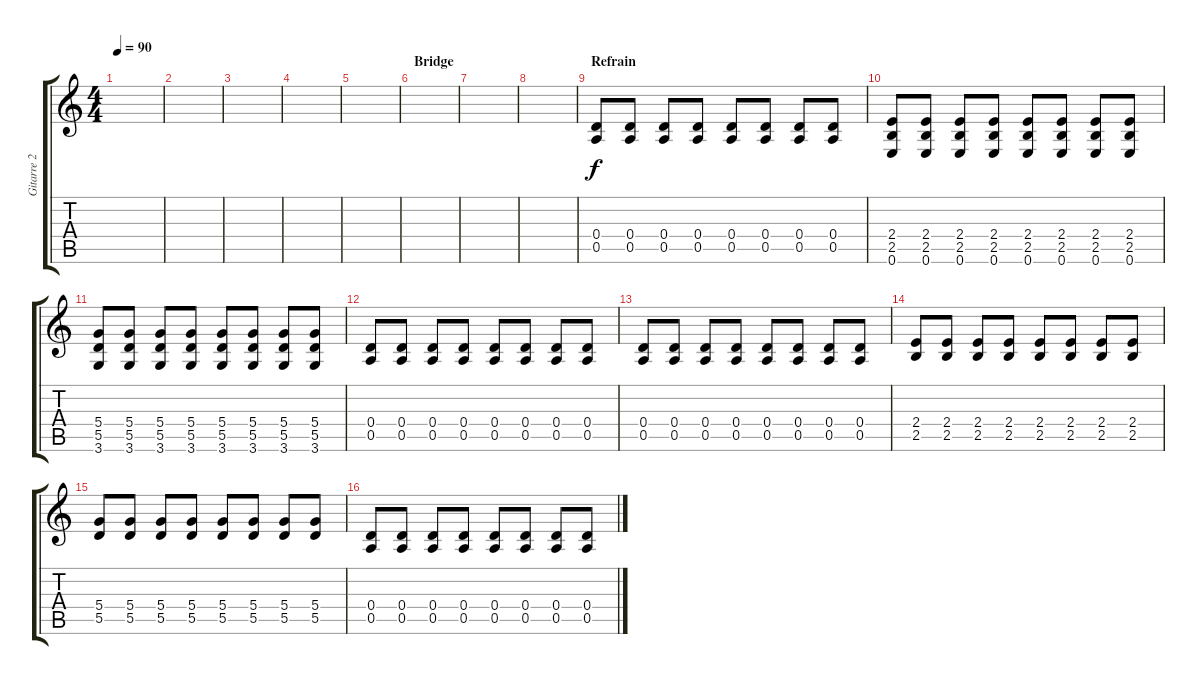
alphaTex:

\track ("Gitarre 2 Distortion" "Gitarre 2 ") {instrument distortionguitar}
\staff {score tabs}
\tuning (E4 B3 G3 D3 A2 E2) {hide}
\ts (4 4)
\tempo 90
\clef g2
\ks c
|
|
|
|
|
\section ("" "Bridge")
|
|
|
\section ("" "Refrain")
(0.4 0.5).8 (0.4 0.5).8 (0.4 0.5).8 (0.4 0.5).8 (0.4 0.5).8 (0.4 0.5).8 (0.4 0.5).8 (0.4 0.5).8 |
(2.4 2.5 0.6).8 (2.4 2.5 0.6).8 (2.4 2.5 0.6).8 (2.4 2.5 0.6).8 (2.4 2.5 0.6).8 (2.4 2.5 0.6).8 (2.4 2.5 0.6).8 (2.4 2.5 0.6).8 |
(5.4 5.5 3.6).8 (5.4 5.5 3.6).8 (5.4 5.5 3.6).8 (5.4 5.5 3.6).8 (5.4 5.5 3.6).8 (5.4 5.5 3.6).8 (5.4 5.5 3.6).8 (5.4 5.5 3.6).8 |
(0.4 0.5).8 (0.4 0.5).8 (0.4 0.5).8 (0.4 0.5).8 (0.4 0.5).8 (0.4 0.5).8 (0.4 0.5).8 (0.4 0.5).8 |
(0.4 0.5).8 (0.4 0.5).8 (0.4 0.5).8 (0.4 0.5).8 (0.4 0.5).8 (0.4 0.5).8 (0.4 0.5).8 (0.4 0.5).8 |
(2.4 2.5).8 (2.4 2.5).8 (2.4 2.5).8 (2.4 2.5).8 (2.4 2.5).8 (2.4 2.5).8 (2.4 2.5).8 (2.4 2.5).8 |
(5.4 5.5).8 (5.4 5.5).8 (5.4 5.5).8 (5.4 5.5).8 (5.4 5.5).8 (5.4 5.5).8 (5.4 5.5).8 (5.4 5.5).8 |
(0.4 0.5).8 (0.4 0.5).8 (0.4 0.5).8 (0.4 0.5).8 (0.4 0.5).8 (0.4 0.5).8 (0.4 0.5).8 (0.4 0.5).8
